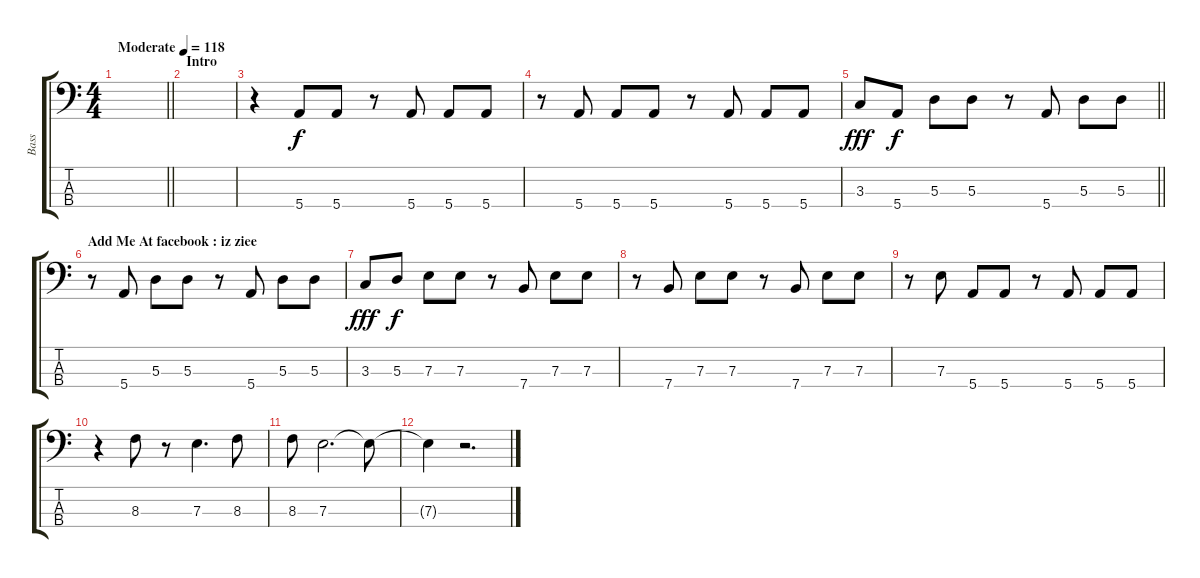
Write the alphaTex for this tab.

\track ("Bass" "Bass") {instrument electricbassfinger}
\staff {score tabs}
\tuning (G2 D2 A1 E1) {hide}
\ts (4 4)
\tempo (118 "Moderate")
\clef f4
\barLineRight lightlight
\ks c
|
\section ("" "Intro")
|
r.4 5.4.8 5.4.8 r.8 5.4.8 5.4.8 5.4.8 |
r.8 5.4.8 5.4.8 5.4.8 r.8 5.4.8 5.4.8 5.4.8 |
\barLineRight lightlight
3.3.8{dy fff} 5.4.8{dy f} 5.3.8 5.3.8 r.8 5.4.8 5.3.8 5.3.8 |
\section ("" "Add Me At facebook : iz ziee")
r.8 5.4.8 5.3.8 5.3.8 r.8 5.4.8 5.3.8 5.3.8 |
3.3.8{dy fff} 5.3.8{dy f} 7.3.8 7.3.8 r.8 7.4.8 7.3.8 7.3.8 |
r.8 7.4.8 7.3.8 7.3.8 r.8 7.4.8 7.3.8 7.3.8 |
r.8 7.3.8 5.4.8 5.4.8 r.8 5.4.8 5.4.8 5.4.8 |
r.4 8.3.8 r.8 7.3.4{d} 8.3.8 |
8.3.8 7.3.2{d} 7.3{t}.8 |
7.3{t}.4 r.2{d}
